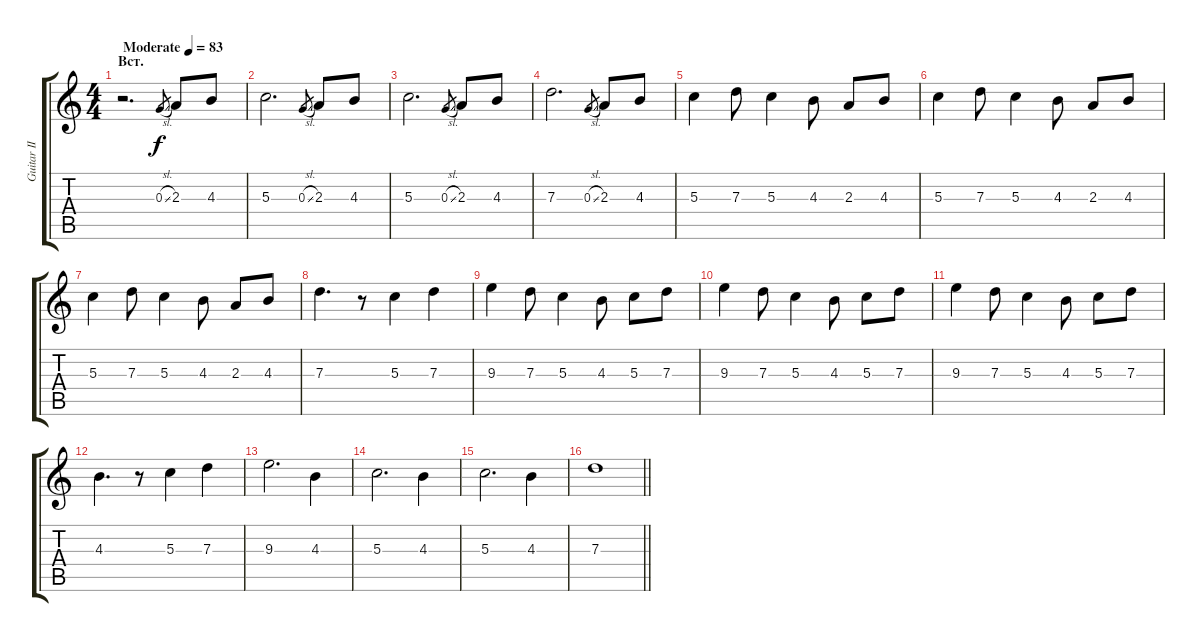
\track ("Guitar II" "Guitar II") {instrument distortionguitar}
\staff {score tabs}
\tuning (E4 B3 G3 D3 A2 E2) {hide}
\ts (4 4)
\section ("" "Вст.")
\tempo (83 "Moderate")
\clef g2
\ks c
r.2{d dy f instrument distortionguitar} 0.3{sl}.8{gr} 2.3.8 4.3.8 |
5.3.2{d} 0.3{sl}.8{gr} 2.3.8 4.3.8 |
5.3.2{d} 0.3{sl}.8{gr} 2.3.8 4.3.8 |
7.3.2{d} 0.3{sl}.8{gr} 2.3.8 4.3.8 |
5.3.4 7.3.8 5.3.4 4.3.8 2.3.8 4.3.8 |
5.3.4 7.3.8 5.3.4 4.3.8 2.3.8 4.3.8 |
5.3.4 7.3.8 5.3.4 4.3.8 2.3.8 4.3.8 |
7.3.4{d} r.8 5.3.4 7.3.4 |
9.3.4 7.3.8 5.3.4 4.3.8 5.3.8 7.3.8 |
9.3.4 7.3.8 5.3.4 4.3.8 5.3.8 7.3.8 |
9.3.4 7.3.8 5.3.4 4.3.8 5.3.8 7.3.8 |
4.3.4{d} r.8 5.3.4 7.3.4 |
9.3.2{d} 4.3.4 |
5.3.2{d} 4.3.4 |
5.3.2{d} 4.3.4 |
\barLineRight lightlight
7.3.1
